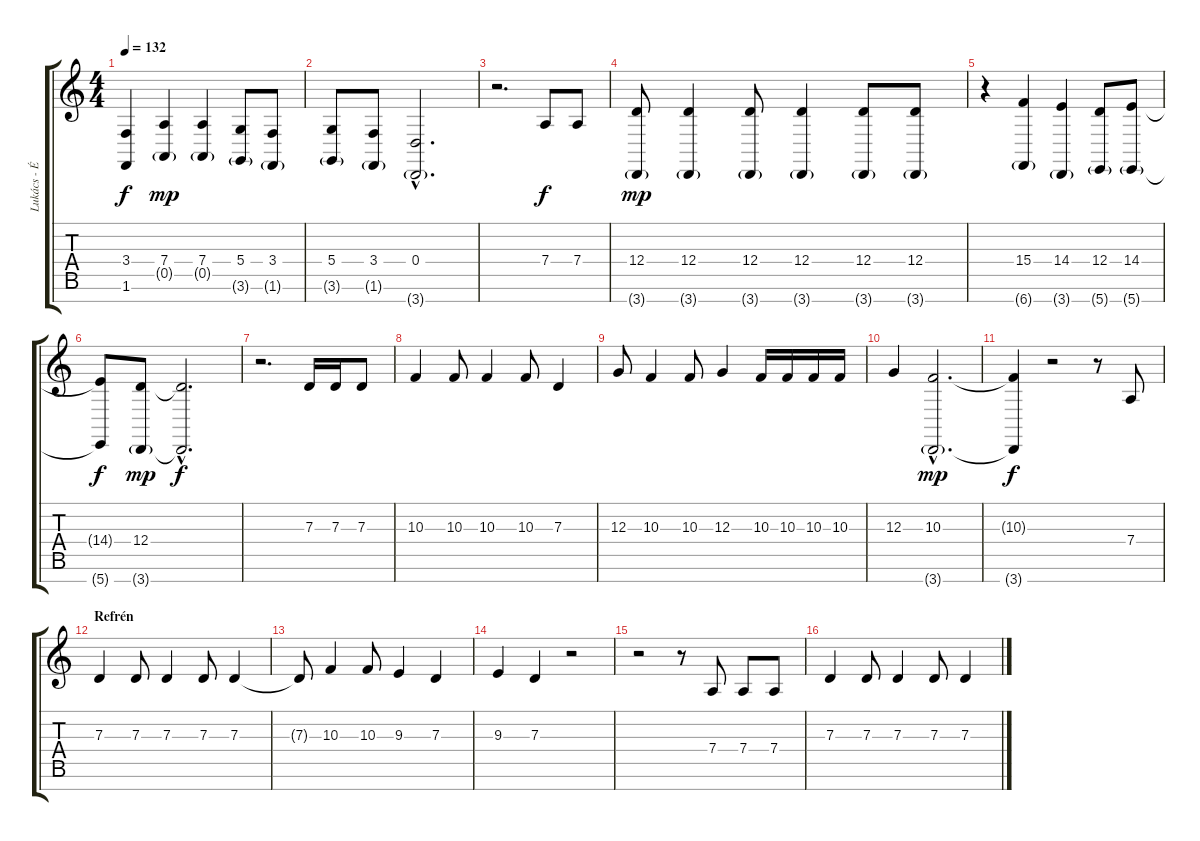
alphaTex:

\track ("Lukács - Ének" "Lukács - É") {instrument oboe}
\staff {score tabs}
\tuning (E4 B3 G3 D3 A2 E2 B1) {hide}
\ts (4 4)
\tempo 132
\clef g2
\ks c
(3.4{t} 1.6{t}).4{dy f} (7.4 0.5{g}).4{dy mp} (7.4 0.5{g}).4 (5.4 3.6{g}).8 (3.4 1.6{g}).8 |
(5.4 3.6{g}).8 (3.4 1.6{g}).8 (0.4{hac} 3.7{g hac}).2{d} |
r.2{d} 7.4.8{dy f} 7.4.8 |
(12.4 3.7{g}).8{dy mp} (12.4 3.7{g}).4 (12.4 3.7{g}).8 (12.4 3.7{g}).4 (12.4 3.7{g}).8 (12.4 3.7{g}).8 |
r.4 (15.4 6.7{g}).4 (14.4 3.7{g}).4 (12.4 5.7{g}).8 (14.4 5.7{g}).8 |
(14.4{t} 5.7{t}).8{dy f} (12.4 3.7{g}).8{dy mp} (12.4{hac t} 3.7{hac t}).2{d dy f} |
r.2{d} 7.3.16 7.3.16 7.3.8 |
10.3.4 10.3.8 10.3.4 10.3.8 7.3.4 |
12.3.8 10.3.4 10.3.8 12.3.4 10.3.16 10.3.16 10.3.16 10.3.16 |
12.3.4 (10.3{hac} 3.7{g hac}).2{d dy mp} |
(10.3{t} 3.7{t}).4{dy f} r.2 r.8 7.4.8 |
\section ("" "Refrén")
7.3.4 7.3.8 7.3.4 7.3.8 7.3.4 |
7.3{t}.8 10.3.4 10.3.8 9.3.4 7.3.4 |
9.3.4 7.3.4 r.2 |
r.2 r.8 7.4.8 7.4.8 7.4.8 |
7.3.4 7.3.8 7.3.4 7.3.8 7.3.4
